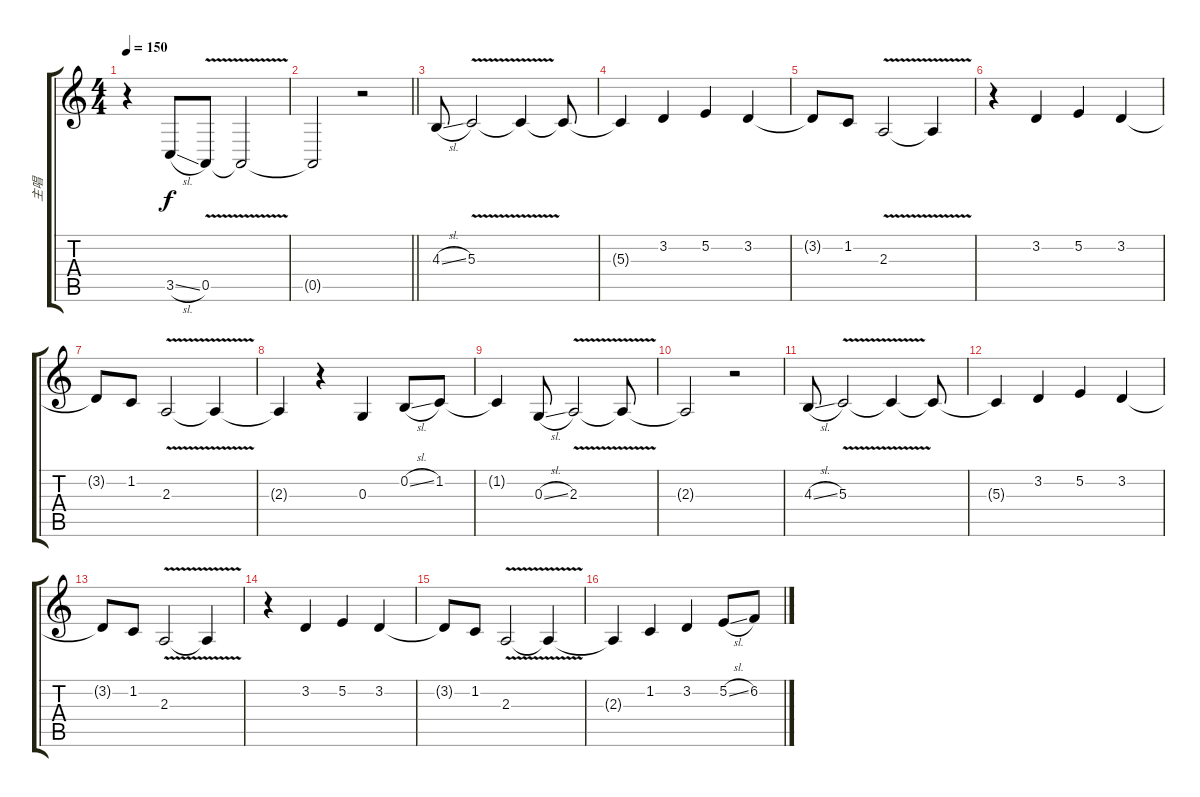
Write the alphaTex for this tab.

\track ("主唱" "主唱") {instrument pad1newage}
\staff {score tabs}
\tuning (E4 B3 G3 D3 A2 E2) {hide}
\ts (4 4)
\tempo 150
\clef g2
\ks c
r.4{dy f} 3.5{sl}.8 0.5{v}.8 0.5{t}.2 |
\barLineRight lightlight
0.5{t}.2 r.2 |
4.3{sl}.8 5.3{v}.2 5.3{t}.4 5.3{t}.8 |
5.3{t}.4 3.2.4 5.2.4 3.2.4 |
3.2{t}.8 1.2.8 2.3{v}.2 2.3{t}.4 |
r.4 3.2.4 5.2.4 3.2.4 |
3.2{t}.8 1.2.8 2.3{v}.2 2.3{t}.4 |
2.3{t}.4 r.4 0.3.4 0.2{sl}.8 1.2.8 |
1.2{t}.4 0.3{sl}.8 2.3{v}.2 2.3{t}.8 |
2.3{t}.2 r.2 |
4.3{sl}.8 5.3{v}.2 5.3{t}.4 5.3{t}.8 |
5.3{t}.4 3.2.4 5.2.4 3.2.4 |
3.2{t}.8 1.2.8 2.3{v}.2 2.3{t}.4 |
r.4 3.2.4 5.2.4 3.2.4 |
3.2{t}.8 1.2.8 2.3{v}.2 2.3{t}.4 |
2.3{t}.4 1.2.4 3.2.4 5.2{sl}.8 6.2.8
